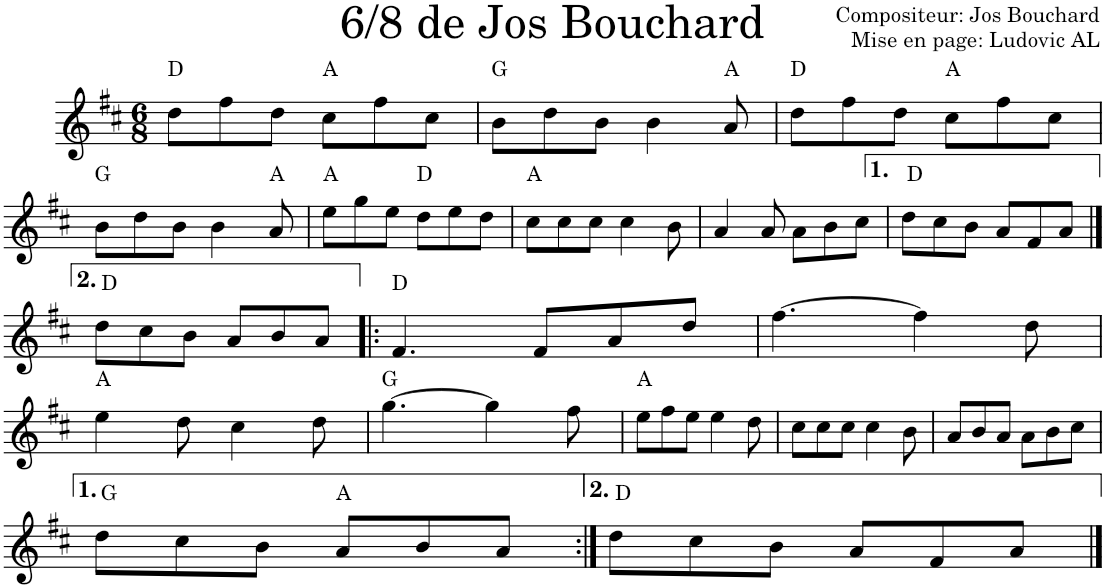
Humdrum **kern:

**kern	**harte
*part1	*part1
*staff1	*
*I"Voice	*
*I'V	*
*clefG2	*
*k[f#c#]	*
*M6/8	*
=1	=1
8dd\L	D:maj
8ff#\	.
8dd\J	.
8cc#\L	A:maj
8ff#\	.
8cc#\J	.
=2	=2
8b\L	G:maj
8dd\	.
8b\J	.
4b\	.
8a/	A:maj
=3	=3
8dd\L	D:maj
8ff#\	.
8dd\J	.
8cc#\L	A:maj
8ff#\	.
8cc#\J	.
!!LO:LB:g=z
=4	=4
8b\L	G:maj
8dd\	.
8b\J	.
4b\	.
8a/	A:maj
=5	=5
8ee\L	A:maj
8gg\	.
8ee\J	.
8dd\L	D:maj
8ee\	.
8dd\J	.
=6	=6
8cc#\L	A:maj
8cc#\	.
8cc#\J	.
4cc#\	.
8b\	.
=7	=7
4a/	.
8a/	.
8a\L	.
8b\	.
8cc#\J	.
=8	=8
8dd\L	D:maj
8cc#\	.
8b\J	.
8a/L	.
8f#/	.
8a/J	.
!!LO:LB:g=z
==9	==9
8dd\L	D:maj
8cc#\	.
8b\J	.
8a/L	.
8b/	.
8a/J	.
=10!|:	=10!|:
4.f#/	D:maj
8f#/L	.
8a/	.
8dd/J	.
=11	=11
[>4.ff#\	.
4ff#\]	.
8dd\	.
!!LO:LB:g=z
=12	=12
4ee\	A:maj
8dd\	.
4cc#\	.
8dd\	.
=13	=13
[>4.gg\	G:maj
4gg\]	.
8ff#\	.
=14	=14
8ee\L	A:maj
8ff#\	.
8ee\J	.
4ee\	.
8dd\	.
=15	=15
8cc#\L	.
8cc#\	.
8cc#\J	.
4cc#\	.
8b\	.
=16	=16
8a/L	.
8b/	.
8a/J	.
8a\L	.
8b\	.
8cc#\J	.
!!LO:LB:g=z
=17	=17
8dd\L	G:maj
8cc#\	.
8b\J	.
8a/L	A:maj
8b/	.
8a/J	.
=18:|!	=18:|!
8dd\L	D:maj
8cc#\	.
8b\J	.
8a/L	.
8f#/	.
8a/J	.
==	==
*-	*-
